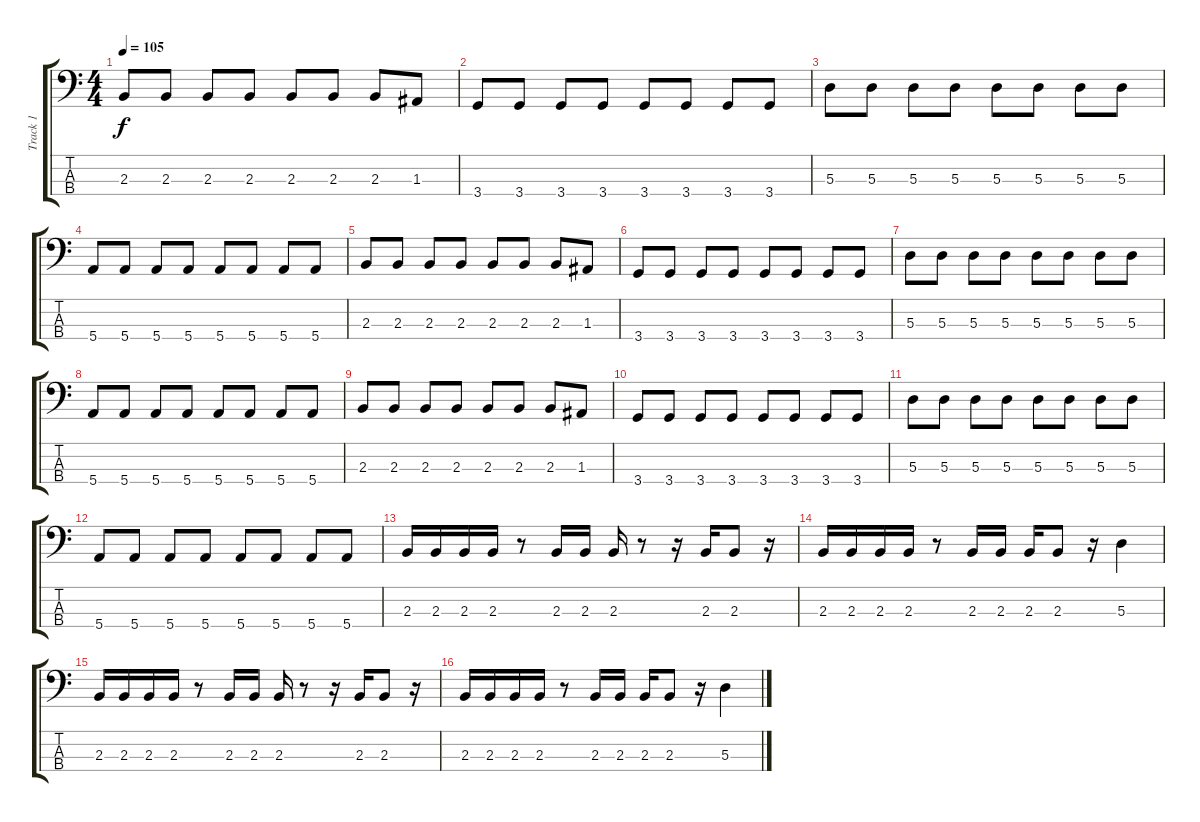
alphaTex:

\track ("Track 1" "Track 1") {instrument slapbass1}
\staff {score tabs}
\tuning (G2 D2 A1 E1) {hide}
\ts (4 4)
\tempo 105
\clef f4
\ks c
2.3.8{dy f} 2.3.8 2.3.8 2.3.8 2.3.8 2.3.8 2.3.8 1.3.8 |
3.4.8 3.4.8 3.4.8 3.4.8 3.4.8 3.4.8 3.4.8 3.4.8 |
5.3.8 5.3.8 5.3.8 5.3.8 5.3.8 5.3.8 5.3.8 5.3.8 |
5.4.8 5.4.8 5.4.8 5.4.8 5.4.8 5.4.8 5.4.8 5.4.8 |
2.3.8 2.3.8 2.3.8 2.3.8 2.3.8 2.3.8 2.3.8 1.3.8 |
3.4.8 3.4.8 3.4.8 3.4.8 3.4.8 3.4.8 3.4.8 3.4.8 |
5.3.8 5.3.8 5.3.8 5.3.8 5.3.8 5.3.8 5.3.8 5.3.8 |
5.4.8 5.4.8 5.4.8 5.4.8 5.4.8 5.4.8 5.4.8 5.4.8 |
2.3.8 2.3.8 2.3.8 2.3.8 2.3.8 2.3.8 2.3.8 1.3.8 |
3.4.8 3.4.8 3.4.8 3.4.8 3.4.8 3.4.8 3.4.8 3.4.8 |
5.3.8 5.3.8 5.3.8 5.3.8 5.3.8 5.3.8 5.3.8 5.3.8 |
5.4.8 5.4.8 5.4.8 5.4.8 5.4.8 5.4.8 5.4.8 5.4.8 |
2.3.16{instrument electricbassfinger} 2.3.16 2.3.16 2.3.16 r.8 2.3.16 2.3.16 2.3.16 r.8 r.16 2.3.16 2.3.8 r.16 |
2.3.16 2.3.16 2.3.16 2.3.16 r.8 2.3.16 2.3.16 2.3.16 2.3.8 r.16 5.3.4 |
2.3.16{instrument electricbassfinger} 2.3.16 2.3.16 2.3.16 r.8 2.3.16 2.3.16 2.3.16 r.8 r.16 2.3.16 2.3.8 r.16 |
2.3.16 2.3.16 2.3.16 2.3.16 r.8 2.3.16 2.3.16 2.3.16 2.3.8 r.16 5.3.4
